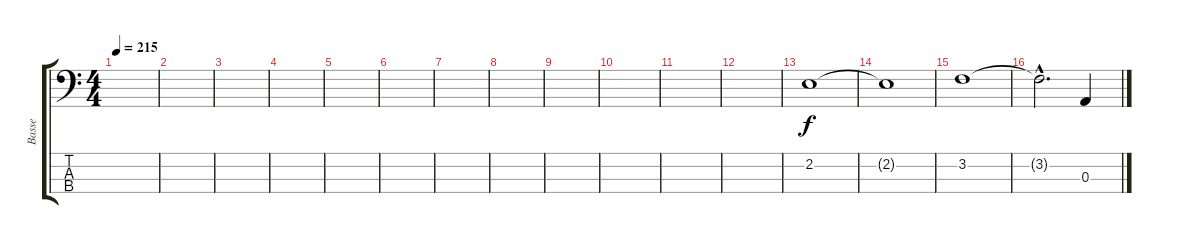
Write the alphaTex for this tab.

\track ("Basse" "Basse") {instrument electricbassfinger}
\staff {score tabs}
\tuning (G2 D2 A1 E1) {hide}
\ts (4 4)
\tempo 215
\clef f4
\ks c
|
|
|
|
|
|
|
|
|
|
|
|
2.2.1 |
2.2{t}.1 |
3.2.1 |
3.2{hac t}.2{d} 0.3.4
